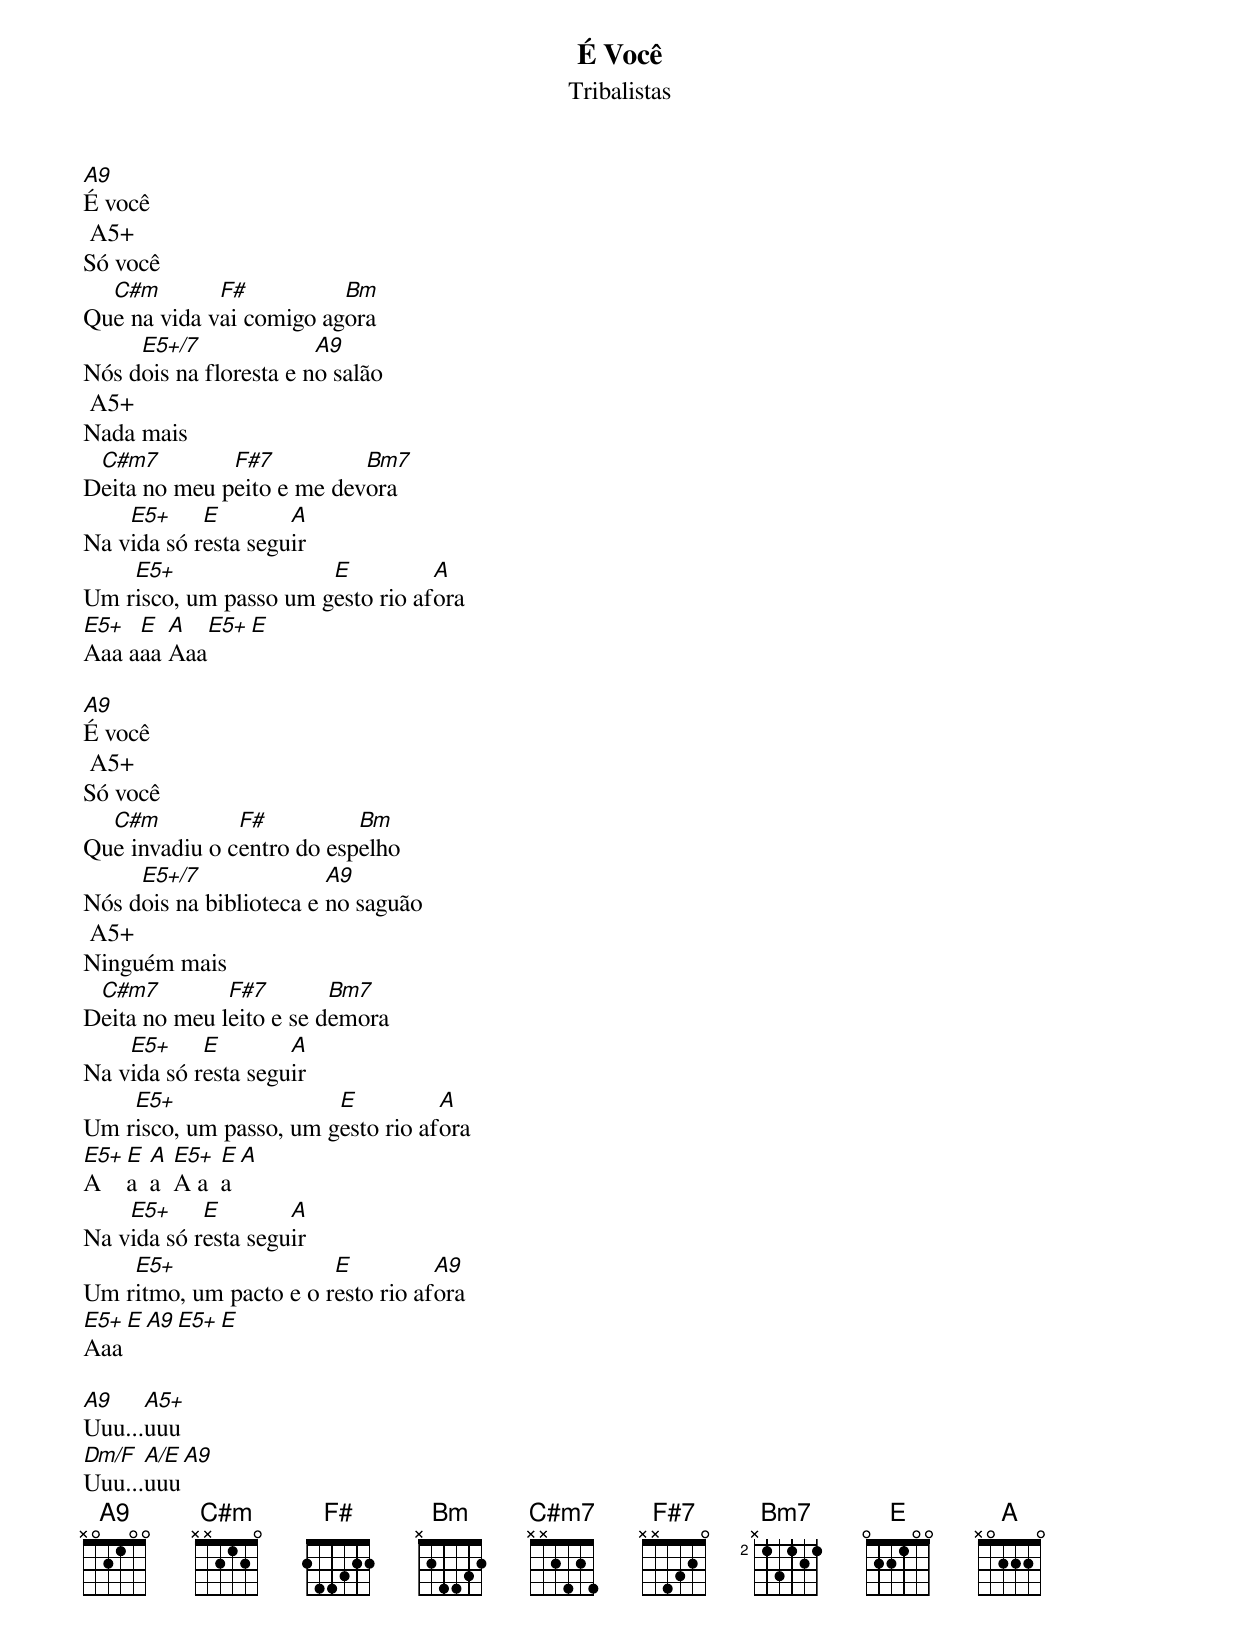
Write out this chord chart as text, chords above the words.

É Você
Tribalistas

A9
É você
 A5+
Só você
  C#m        F#          Bm
Que na vida vai comigo agora
     E5+/7              A9
Nós dois na floresta e no salão
 A5+
Nada mais
 C#m7         F#7          Bm7
Deita no meu peito e me devora
    E5+     E        A
Na vida só resta seguir
    E5+                E          A
Um risco, um passo um gesto rio afora
E5+  E  A   E5+  E
Aaa aaa Aaa

A9
É você
 A5+
Só você
  C#m          F#          Bm
Que invadiu o centro do espelho
     E5+/7               A9
Nós dois na biblioteca e no saguão
 A5+
Ninguém mais
 C#m7         F#7        Bm7
Deita no meu leito e se demora
    E5+     E        A
Na vida só resta seguir
    E5+                 E          A
Um risco, um passo, um gesto rio afora
E5+  E  A  E5+  E   A
A    a  a  A a  a
    E5+     E        A
Na vida só resta seguir
    E5+                 E          A9
Um ritmo, um pacto e o resto rio afora
E5+  E  A9  E5+  E
Aaa

A9    A5+
Uuu...uuu
Dm/F  A/E  A9
Uuu...uuu
